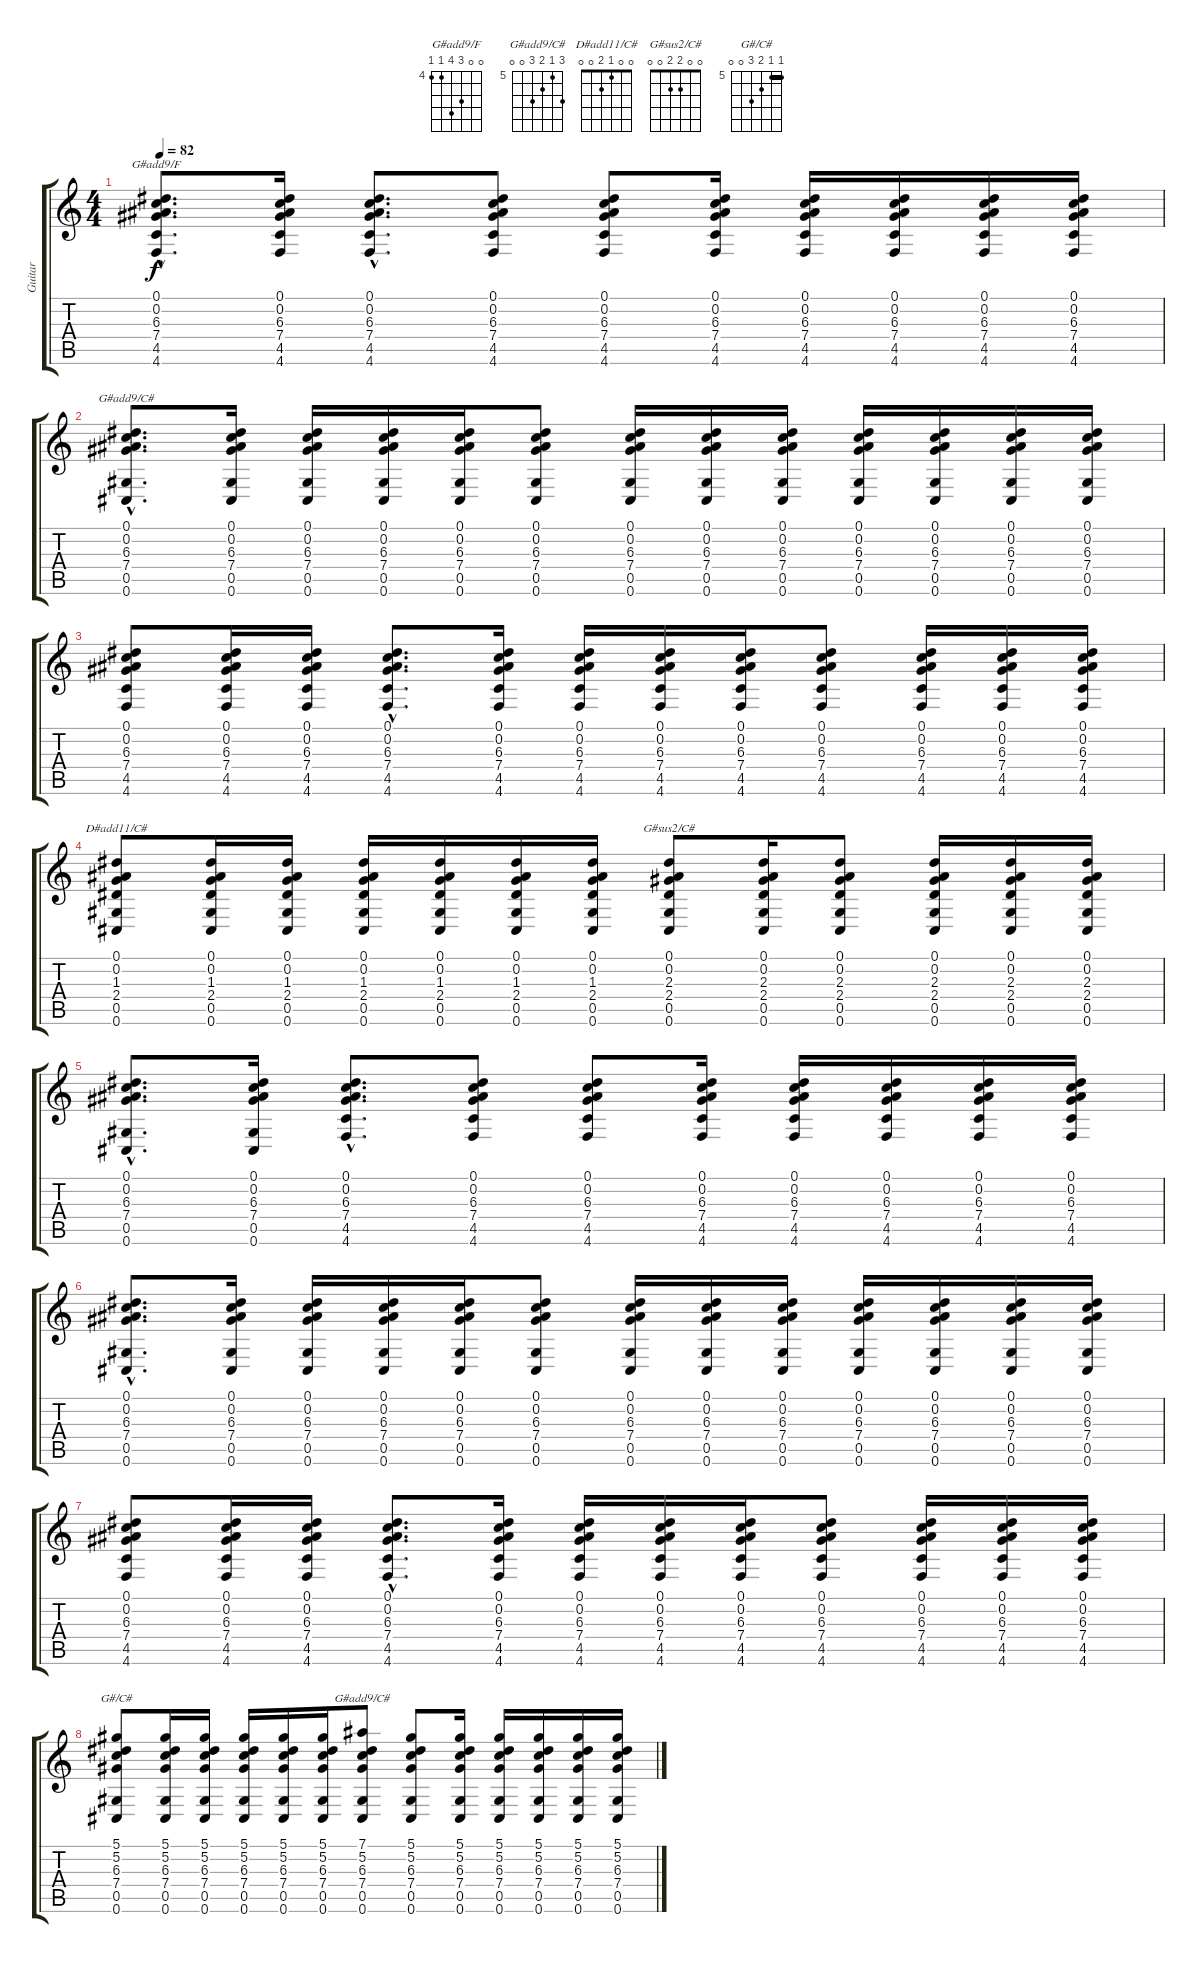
\track ("Guitar" "Guitar") {instrument electricguitarclean}
\staff {score tabs}
\tuning (Eb4 Bb3 Gb3 Db3 Ab2 Db2) {hide}
\chord ("G#add9/F" 0 0 6 7 4 4) {firstfret 4}
\chord ("G#add9/C#" 0 0 6 7 0 0) {firstfret 6}
\chord ("D#add11/C#" 0 0 1 2 0 0)
\chord ("G#sus2/C#" 0 0 2 2 0 0)
\chord ("G#/C#" 5 5 6 7 0 0) {firstfret 5 barre 5}
\chord ("G#add9/C#" 7 5 6 7 0 0) {firstfret 5}
\ts (4 4)
\tempo 82
\clef g2
\ks c
(0.1{hac} 0.2{hac} 6.3{hac} 7.4{hac} 4.5{hac} 4.6{hac}).8{d ch "G#add9/F" dy f instrument electricguitarclean} (0.1 0.2 6.3 7.4 4.5 4.6).16 (0.1{hac} 0.2{hac} 6.3{hac} 7.4{hac} 4.5{hac} 4.6{hac}).8{d} (0.1 0.2 6.3 7.4 4.5 4.6).8 (0.1 0.2 6.3 7.4 4.5 4.6).8 (0.1 0.2 6.3 7.4 4.5 4.6).16 (0.1 0.2 6.3 7.4 4.5 4.6).16 (0.1 0.2 6.3 7.4 4.5 4.6).16 (0.1 0.2 6.3 7.4 4.5 4.6).16 (0.1 0.2 6.3 7.4 4.5 4.6).16 |
(0.1{hac} 0.2{hac} 6.3{hac} 7.4{hac} 0.5{hac} 0.6{hac}).8{d ch "G#add9/C#"} (0.1 0.2 6.3 7.4 0.5 0.6).16 (0.1 0.2 6.3 7.4 0.5 0.6).16 (0.1 0.2 6.3 7.4 0.5 0.6).16 (0.1 0.2 6.3 7.4 0.5 0.6).16 (0.1 0.2 6.3 7.4 0.5 0.6).8 (0.1 0.2 6.3 7.4 0.5 0.6).16 (0.1 0.2 6.3 7.4 0.5 0.6).16 (0.1 0.2 6.3 7.4 0.5 0.6).16 (0.1 0.2 6.3 7.4 0.5 0.6).16 (0.1 0.2 6.3 7.4 0.5 0.6).16 (0.1 0.2 6.3 7.4 0.5 0.6).16 (0.1 0.2 6.3 7.4 0.5 0.6).16 |
(0.1 0.2 6.3 7.4 4.5 4.6).8 (0.1 0.2 6.3 7.4 4.5 4.6).16 (0.1 0.2 6.3 7.4 4.5 4.6).16 (0.1{hac} 0.2{hac} 6.3{hac} 7.4{hac} 4.5{hac} 4.6{hac}).8{d} (0.1 0.2 6.3 7.4 4.5 4.6).16 (0.1 0.2 6.3 7.4 4.5 4.6).16 (0.1 0.2 6.3 7.4 4.5 4.6).16 (0.1 0.2 6.3 7.4 4.5 4.6).16 (0.1 0.2 6.3 7.4 4.5 4.6).8 (0.1 0.2 6.3 7.4 4.5 4.6).16 (0.1 0.2 6.3 7.4 4.5 4.6).16 (0.1 0.2 6.3 7.4 4.5 4.6).16 |
(0.1 0.2 1.3 2.4 0.5 0.6).8{ch "D#add11/C#"} (0.1 0.2 1.3 2.4 0.5 0.6).16 (0.1 0.2 1.3 2.4 0.5 0.6).16 (0.1 0.2 1.3 2.4 0.5 0.6).16 (0.1 0.2 1.3 2.4 0.5 0.6).16 (0.1 0.2 1.3 2.4 0.5 0.6).16 (0.1 0.2 1.3 2.4 0.5 0.6).16 (0.1 0.2 2.3 2.4 0.5 0.6).8{ch "G#sus2/C#"} (0.1 0.2 2.3 2.4 0.5 0.6).16 (0.1 0.2 2.3 2.4 0.5 0.6).8 (0.1 0.2 2.3 2.4 0.5 0.6).16 (0.1 0.2 2.3 2.4 0.5 0.6).16 (0.1 0.2 2.3 2.4 0.5 0.6).16 |
(0.1{hac} 0.2{hac} 6.3{hac} 7.4{hac} 0.5{hac} 0.6{hac}).8{d} (0.1 0.2 6.3 7.4 0.5 0.6).16 (0.1{hac} 0.2{hac} 6.3{hac} 7.4{hac} 4.5{hac} 4.6{hac}).8{d} (0.1 0.2 6.3 7.4 4.5 4.6).8 (0.1 0.2 6.3 7.4 4.5 4.6).8 (0.1 0.2 6.3 7.4 4.5 4.6).16 (0.1 0.2 6.3 7.4 4.5 4.6).16 (0.1 0.2 6.3 7.4 4.5 4.6).16 (0.1 0.2 6.3 7.4 4.5 4.6).16 (0.1 0.2 6.3 7.4 4.5 4.6).16 |
(0.1{hac} 0.2{hac} 6.3{hac} 7.4{hac} 0.5{hac} 0.6{hac}).8{d} (0.1 0.2 6.3 7.4 0.5 0.6).16 (0.1 0.2 6.3 7.4 0.5 0.6).16 (0.1 0.2 6.3 7.4 0.5 0.6).16 (0.1 0.2 6.3 7.4 0.5 0.6).16 (0.1 0.2 6.3 7.4 0.5 0.6).8 (0.1 0.2 6.3 7.4 0.5 0.6).16 (0.1 0.2 6.3 7.4 0.5 0.6).16 (0.1 0.2 6.3 7.4 0.5 0.6).16 (0.1 0.2 6.3 7.4 0.5 0.6).16 (0.1 0.2 6.3 7.4 0.5 0.6).16 (0.1 0.2 6.3 7.4 0.5 0.6).16 (0.1 0.2 6.3 7.4 0.5 0.6).16 |
(0.1 0.2 6.3 7.4 4.5 4.6).8 (0.1 0.2 6.3 7.4 4.5 4.6).16 (0.1 0.2 6.3 7.4 4.5 4.6).16 (0.1{hac} 0.2{hac} 6.3{hac} 7.4{hac} 4.5{hac} 4.6{hac}).8{d} (0.1 0.2 6.3 7.4 4.5 4.6).16 (0.1 0.2 6.3 7.4 4.5 4.6).16 (0.1 0.2 6.3 7.4 4.5 4.6).16 (0.1 0.2 6.3 7.4 4.5 4.6).16 (0.1 0.2 6.3 7.4 4.5 4.6).8 (0.1 0.2 6.3 7.4 4.5 4.6).16 (0.1 0.2 6.3 7.4 4.5 4.6).16 (0.1 0.2 6.3 7.4 4.5 4.6).16 |
(5.1 5.2 6.3 7.4 0.5 0.6).8{ch "G#/C#"} (5.1 5.2 6.3 7.4 0.5 0.6).16 (5.1 5.2 6.3 7.4 0.5 0.6).16 (5.1 5.2 6.3 7.4 0.5 0.6).16 (5.1 5.2 6.3 7.4 0.5 0.6).16 (5.1 5.2 6.3 7.4 0.5 0.6).16 (7.1 5.2 6.3 7.4 0.5 0.6).8{ch "G#add9/C#"} (5.1 5.2 6.3 7.4 0.5 0.6).8 (5.1 5.2 6.3 7.4 0.5 0.6).16 (5.1 5.2 6.3 7.4 0.5 0.6).16 (5.1 5.2 6.3 7.4 0.5 0.6).16 (5.1 5.2 6.3 7.4 0.5 0.6).16 (5.1 5.2 6.3 7.4 0.5 0.6).16
